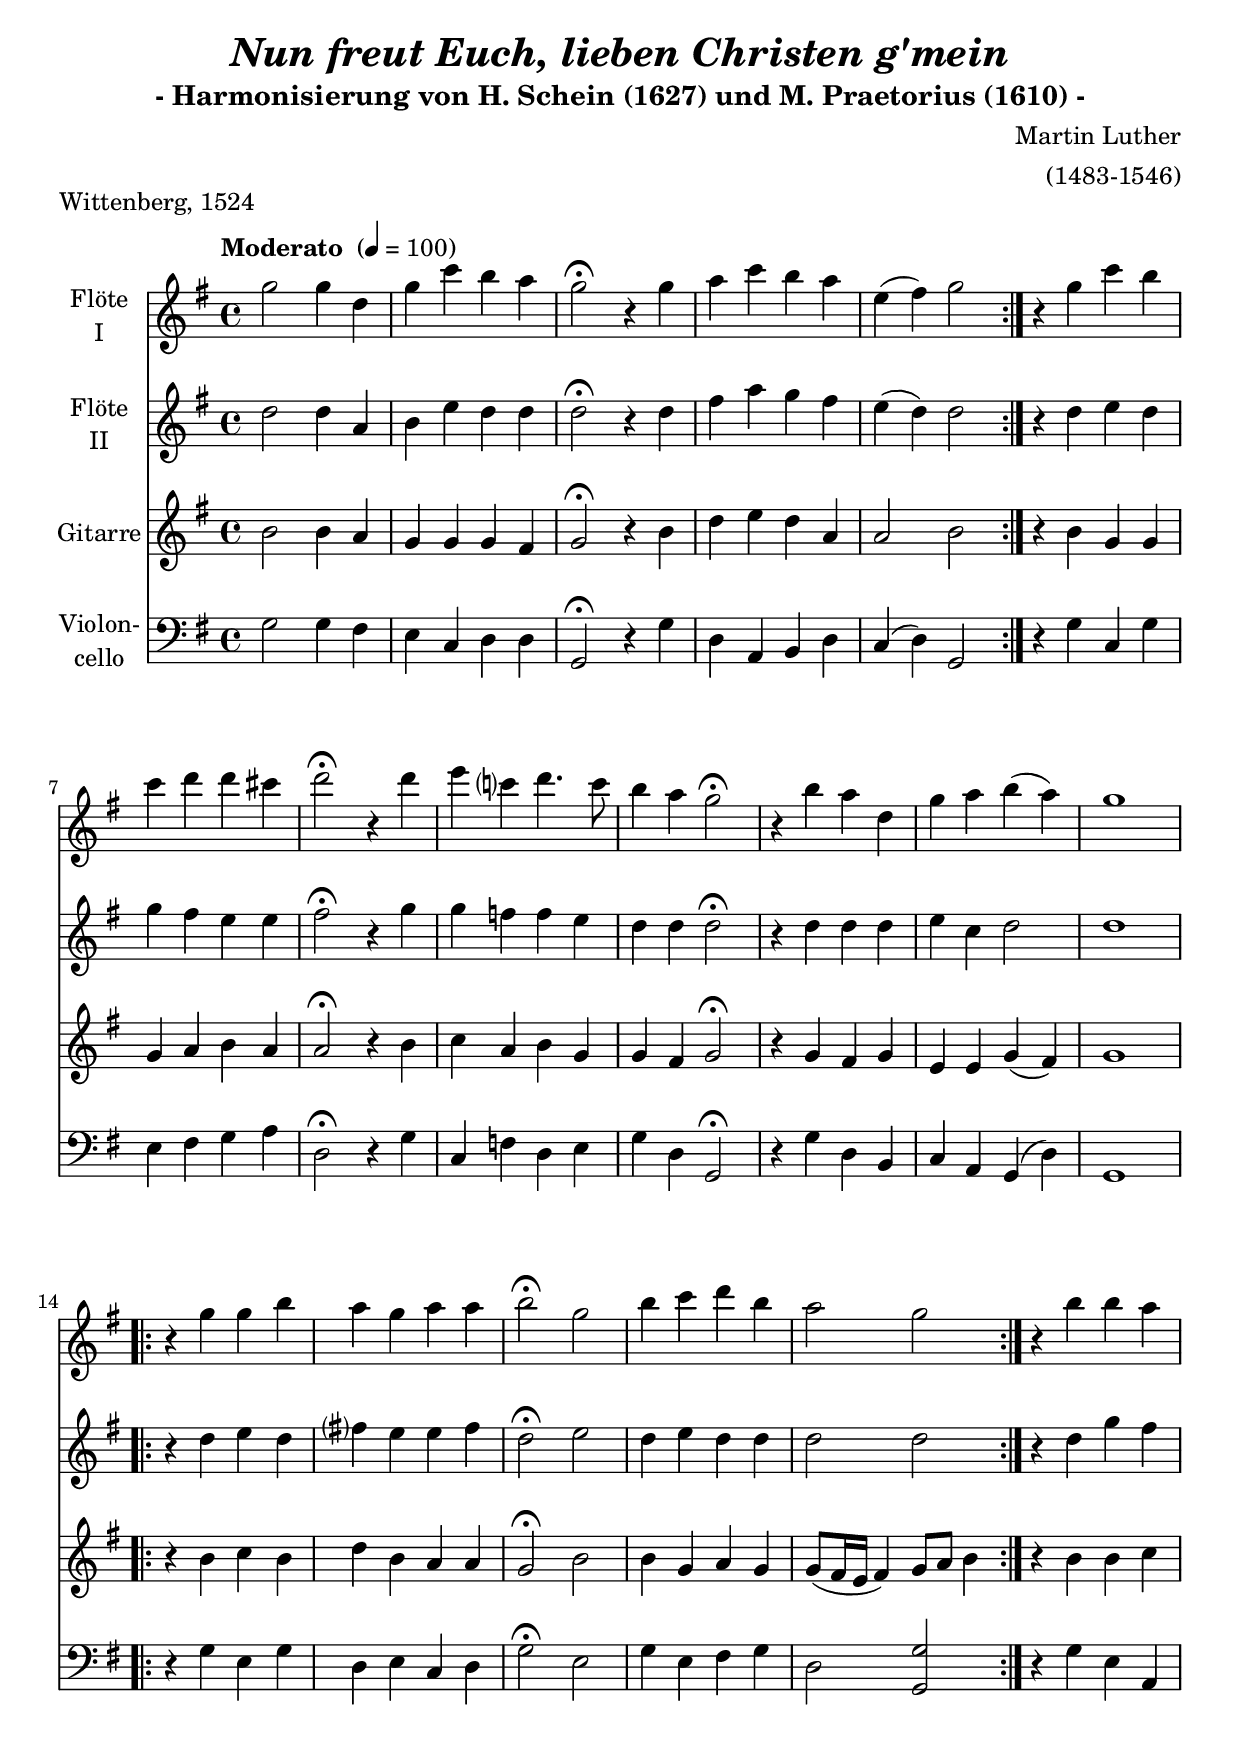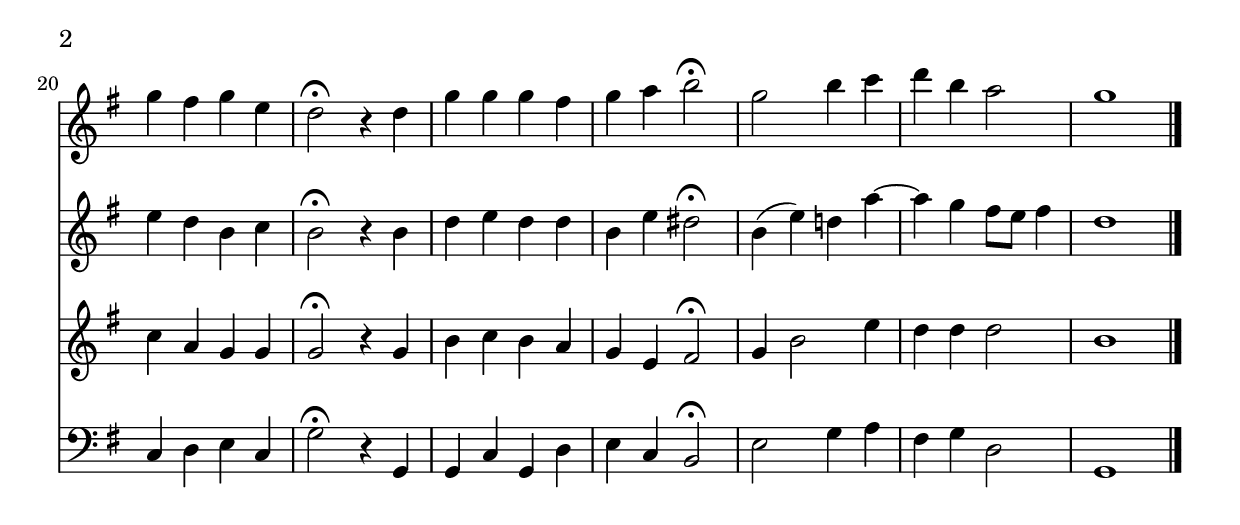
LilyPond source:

\version "2.18.2"
\include "deutsch.ly"

#(set-global-staff-size 21.5)

\header {
  title     = \markup \bold \italic "Nun freut Euch, lieben Christen g'mein"
  subtitle  = "- Harmonisierung von H. Schein (1627) und M. Praetorius (1610) -"
  composer  = "Martin Luther"
  arranger  = "(1483-1546)"
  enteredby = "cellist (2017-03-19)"
  piece     = "Wittenberg, 1524"
}

voiceconsts = {
  \key g \major
  \clef "treble"
  \time 4/4
%  \numericTimeSignature
%  \compressFullBarRests
  \set tupletSpannerDuration = #(ly:make-moment 1 4)
  % Set default beaming for all staves
%  \set Timing.beamExceptions = #'()
%  \set Timing.baseMoment     = #(ly:make-moment 1 4)
%  \set Timing.beatStructure  = #'(1 1)
  \tempo "Moderato " 4=100
}

mifl = "flute"
migt = "acoustic guitar (nylon)"
%mist = "string ensemble 1"
mist = "clarinet"
miba = "bassoon"
%mikl = "acoustic grand"

va = \relative c''' {
  \voiceconsts

  \repeat volta 2 {
    g2 g4 d
    g c h a
    g2\fermata r4 g
    a c h a
    e( fis) g2
  }
  r4 g c h

  c d d cis
  d2\fermata r4 d
  e c? d4. c8
  h4 a g2\fermata
  r4 h a d,
  g a h( a)
  g1

  \repeat volta 2 {
    r4 g g h
    a g a a
    h2\fermata g
    h4 c d h
    a2 g
  }
  r4 h h a

  g fis g e
  d2\fermata r4 d
  g g g fis
  g a h2\fermata
  g h4 c
  d h a2
  g1 \bar "|."
}

vb = \relative c'' {
  \voiceconsts

  \repeat volta 2 {
    d2 d4 a
    h e d d
    d2\fermata r4 d
    fis a g fis
    e( d) d2
  }
  r4 d e d

  g fis e e
  fis2\fermata r4 g
  g f f e
  d d d2\fermata
  r4 d d d
  e c d2
  d1

  \repeat volta 2 {
    r4 d e d
    fis? e e fis
    d2\fermata e
    d4 e d d
    d2 d
  }
  r4 d g fis

  e d h c
  h2\fermata r4 h
  d e d d
  h e dis2\fermata
  h4( e) d! a'~
  a g fis8 e fis4
  d1 \bar "|."
}

vc = \relative c'' {
  \voiceconsts

  \repeat volta 2 {
    h2 h4 a
    g g g fis
    g2\fermata r4 h
    d e d a
    a2 h
  }
  r4 h g g

  g a h a
  a2\fermata r4 h
  c a h g
  g fis g2\fermata
  r4 g fis g
  e e g( fis)
  g1

  \repeat volta 2 {
    r4 h c h
    d h a a
    g2\fermata h
    h4 g a g
    g8( fis16 e fis4) g8 a h4
  }
  r4 h h c

  c a g g
  g2\fermata r4 g
  h c h a
  g e fis2\fermata
  g4 h2 e4
  d d d2
  h1 \bar "|."
}

vd = \relative c' {
  \voiceconsts
  \clef "bass"

  \repeat volta 2 {
    g2 g4 fis
    e c d d
    g,2\fermata r4 g'
    d a h d
    c( d) g,2
  }
  r4 g' c, g'

  e fis g a
  d,2\fermata r4 g
  c, f d e
  g d g,2\fermata
  r4 g' d h
  c a g( d')
  g,1
  
  \repeat volta 2 {
    r4 g' e g
    d e c d
    g2\fermata e
    g4 e fis g
    d2 <g, g'>
  }
  r4 g' e a,

  c d e c
  g'2\fermata r4 g,
  g c g d'
  e c h2\fermata
  e g4 a
  fis g d2
  g,1 \bar "|."
}


music = <<
      \new Staff {
        \set Staff.midiInstrument = \mifl
        \set Staff.instrumentName = \markup \center-column { "Flöte" "I" }
        \transpose g g { \va }
      }

      \new Staff {
        \set Staff.midiInstrument = \mifl
        \set Staff.instrumentName = \markup \center-column { "Flöte" "II" }
        \transpose g g { \vb }
      }

      \new Staff {
        \set Staff.midiInstrument = \migt
        \set Staff.instrumentName = \markup \center-column { "Gitarre" }
        \transpose g g { \vc }
      }

      \new Staff {
        \set Staff.midiInstrument = \miba
        \set Staff.instrumentName = \markup \center-column { "Violon-" "cello" }
        \transpose g g { \vd }
      }
>>

\book {
  \score {
   \music
    \layout {}
  }

  \score {
    \unfoldRepeats \music

    \midi {
      \context {
        \Score
      }
    }
  }
}
